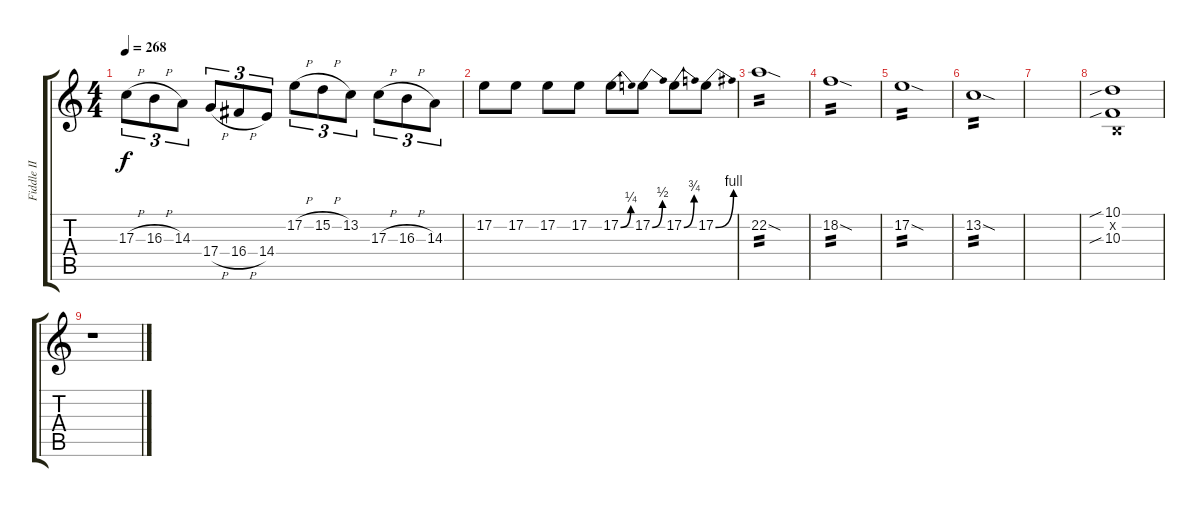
\track ("Fiddle II" "Fiddle II") {instrument fiddle}
\staff {score tabs}
\tuning (E4 B3 G3 D3 A2 E2) {hide}
\ts (4 4)
\tempo 268
\clef g2
\ks c
17.3{h}.8{tu (3 2) dy f} 16.3{h}.8{tu (3 2)} 14.3.8{tu (3 2)} 17.4{h}.8{tu (3 2)} 16.4{h}.8{tu (3 2)} 14.4.8{tu (3 2)} 17.2{h}.8{tu (3 2)} 15.2{h}.8{tu (3 2)} 13.2.8{tu (3 2)} 17.3{h}.8{tu (3 2)} 16.3{h}.8{tu (3 2)} 14.3.8{tu (3 2)} |
17.2.8 17.2.8 17.2.8 17.2.8 17.2{be (bend 0 0 60 1)}.8 17.2{be (bend 0 0 60 2)}.8 17.2{be (bend 0 0 60 3)}.8 17.2{be (bend 0 0 60 4)}.8 |
22.2{sod}.1{tp 2} |
18.2{sod}.1{tp 2} |
17.2{sod}.1{tp 2} |
13.2{sod}.1{tp 2} |
|
(10.1{sib} 0.2{x} 10.3{sib}).1{volume 0} |
r.1
